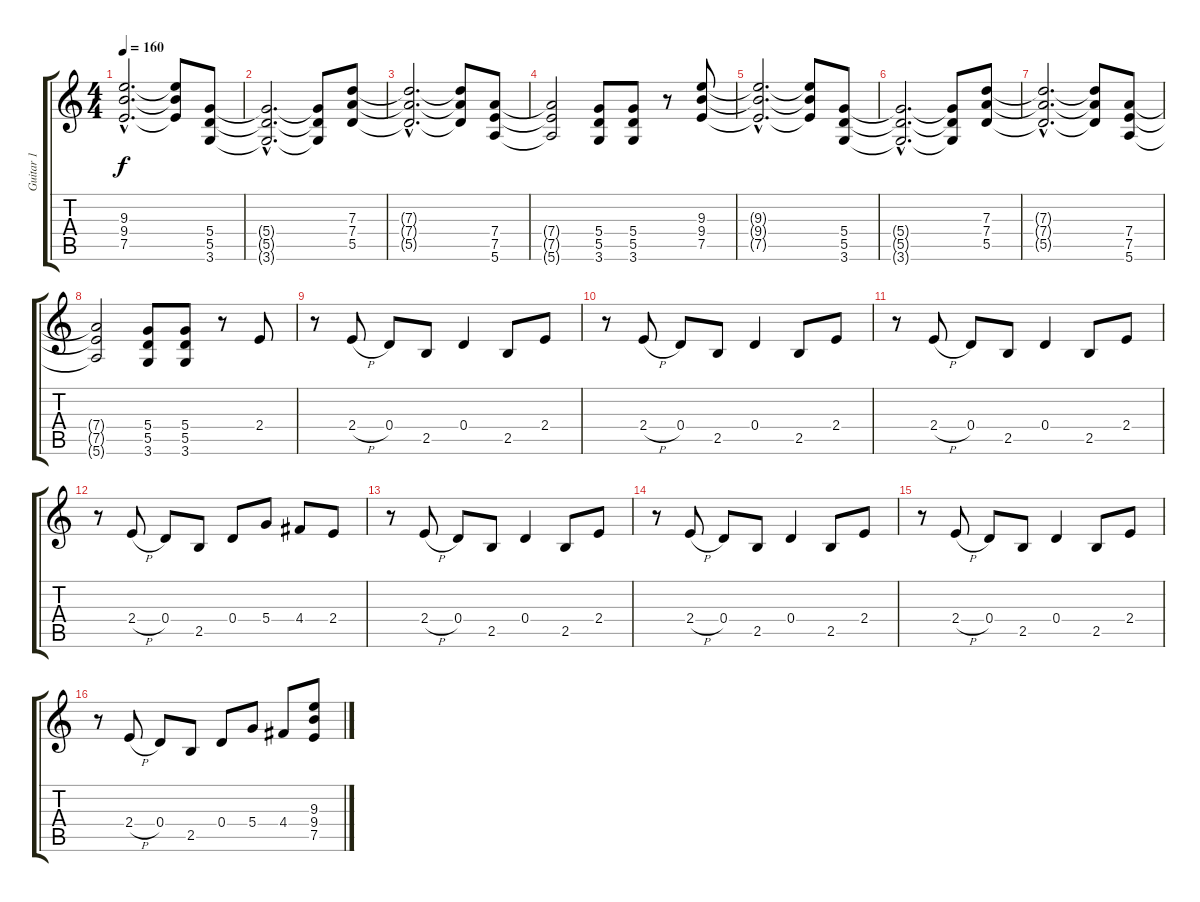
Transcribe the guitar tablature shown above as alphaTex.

\track ("Guitar 1" "Guitar 1") {instrument distortionguitar}
\staff {score tabs}
\tuning (E4 B3 G3 D3 A2 E2) {hide}
\ts (4 4)
\tempo 160
\clef g2
\ks c
(9.3{hac t} 9.4{hac t} 7.5{hac t}).2{d dy f} (9.3{t} 9.4{t} 7.5{t}).8 (5.4 5.5 3.6).8 |
(5.4{hac t} 5.5{hac t} 3.6{hac t}).2{d} (5.4{t} 5.5{t} 3.6{t}).8 (7.3 7.4 5.5).8 |
(7.3{hac t} 7.4{hac t} 5.5{hac t}).2{d} (7.3{t} 7.4{t} 5.5{t}).8 (7.4 7.5 5.6).8 |
(7.4{t} 7.5{t} 5.6{t}).2 (5.4 5.5 3.6).8 (5.4 5.5 3.6).8 r.8 (9.3 9.4 7.5).8 |
(9.3{hac t} 9.4{hac t} 7.5{hac t}).2{d} (9.3{t} 9.4{t} 7.5{t}).8 (5.4 5.5 3.6).8 |
(5.4{hac t} 5.5{hac t} 3.6{hac t}).2{d} (5.4{t} 5.5{t} 3.6{t}).8 (7.3 7.4 5.5).8 |
(7.3{hac t} 7.4{hac t} 5.5{hac t}).2{d} (7.3{t} 7.4{t} 5.5{t}).8 (7.4 7.5 5.6).8 |
(7.4{t} 7.5{t} 5.6{t}).2 (5.4 5.5 3.6).8 (5.4 5.5 3.6).8 r.8 2.4.8 |
r.8 2.4{h}.8 0.4.8 2.5.8 0.4.4 2.5.8 2.4.8 |
r.8 2.4{h}.8 0.4.8 2.5.8 0.4.4 2.5.8 2.4.8 |
r.8 2.4{h}.8 0.4.8 2.5.8 0.4.4 2.5.8 2.4.8 |
r.8 2.4{h}.8 0.4.8 2.5.8 0.4.8 5.4.8 4.4.8 2.4.8 |
r.8 2.4{h}.8 0.4.8 2.5.8 0.4.4 2.5.8 2.4.8 |
r.8 2.4{h}.8 0.4.8 2.5.8 0.4.4 2.5.8 2.4.8 |
r.8 2.4{h}.8 0.4.8 2.5.8 0.4.4 2.5.8 2.4.8 |
r.8 2.4{h}.8 0.4.8 2.5.8 0.4.8 5.4.8 4.4.8 (9.3 9.4 7.5).8
